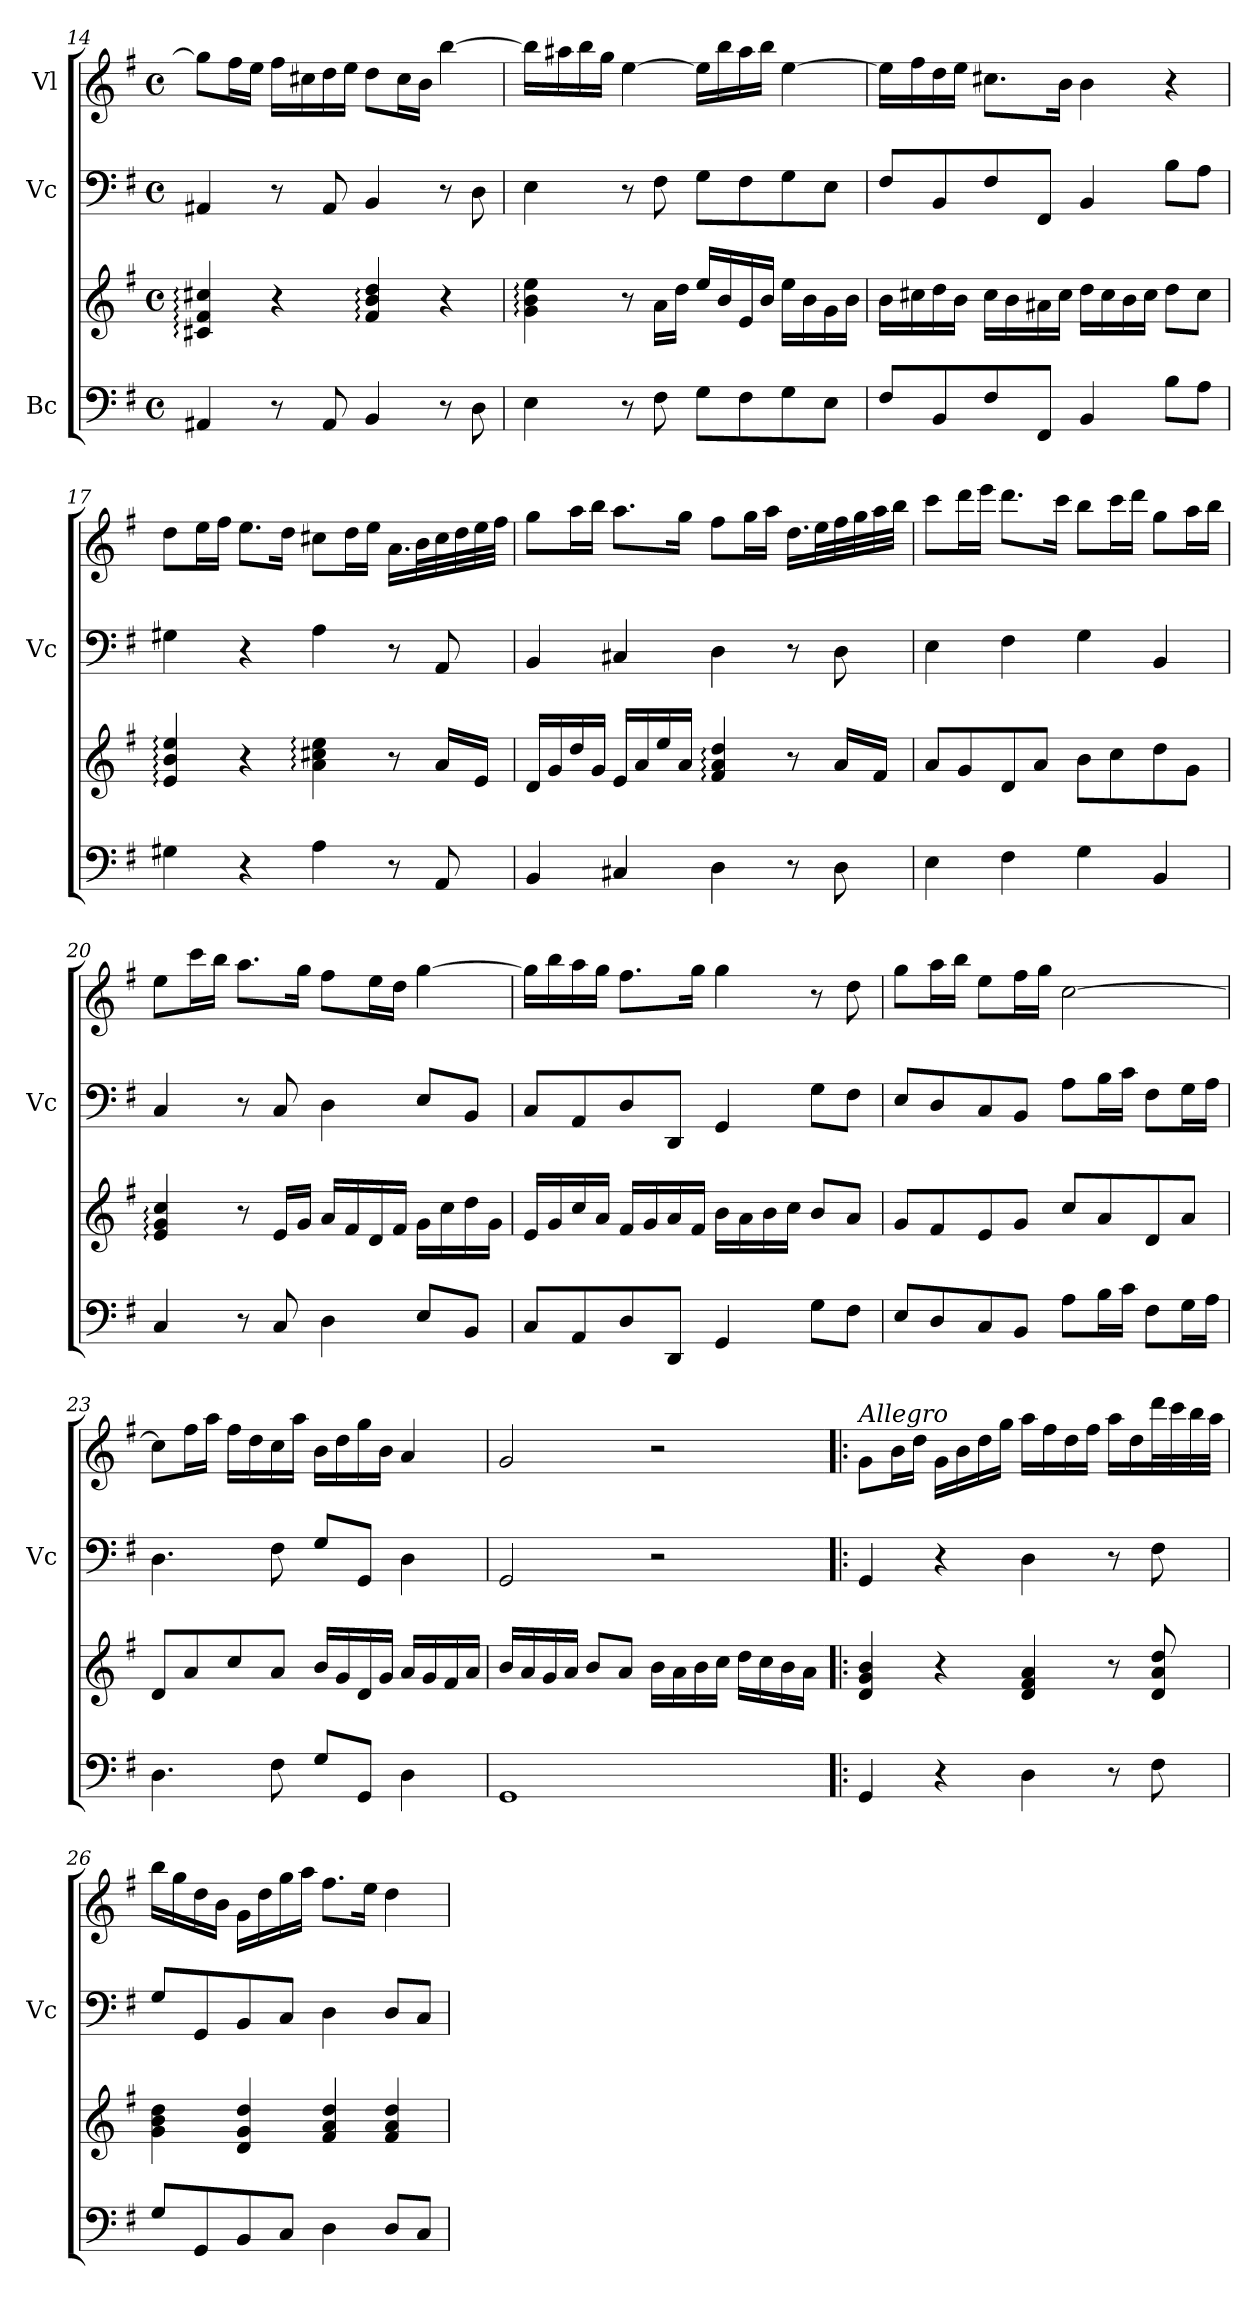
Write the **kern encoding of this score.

**kern	**kern	**kern	**kern
*part3	*part3	*part2	*part1
*staff4	*staff3	*staff2	*staff1
*I"Bc	*	*I"Vc	*I"Vl
*	*	*I'Vc	*
!!LO:PB:g=z
*clefF4	*clefG2	*clefF4	*clefG2
*k[f#]	*k[f#]	*k[f#]	*k[f#]
*M4/4	*M4/4	*M4/4	*M4/4
*met(c)	*met(c)	*met(c)	*met(c)
=14	=14	=14	=14
4AA#X/	4c#X/: 4f#/: 4cc#X/:	4AA#X/	8gg\L]
.	.	.	16ff#\L
.	.	.	16ee\JJ
8r	4r	8r	16ff#\LL
.	.	.	16cc#X\
8AA#/	.	8AA#/	16dd\
.	.	.	16ee\JJ
4BB/	4f#/: 4b/: 4dd/:	4BB/	8dd\L
.	.	.	16cc#\L
.	.	.	16b\JJ
8r	4r	8r	[4bb\
8D\	.	8D\	.
=15	=15	=15	=15
4E\	4g\: 4b\: 4ee\:	4E\	16bb\LL]
.	.	.	16aa#X\
.	.	.	16bb\
.	.	.	16gg\JJ
8r	8r	8r	[4ee\
8F#\	16a\LL	8F#\	.
.	16dd\JJ	.	.
8G\L	16ee/LL	8G\L	16ee\LL]
.	16b/	.	16bb\
8F#\	16e/	8F#\	16aa#\
.	16b/JJ	.	16bb\JJ
8G\	16ee\LL	8G\	[4ee\
.	16b\	.	.
8E\J	16g\	8E\J	.
.	16b\JJ	.	.
=16	=16	=16	=16
8F#/L	16b\LL	8F#/L	16ee\LL]
.	16cc#X\	.	16ff#\
8BB/	16dd\	8BB/	16dd\
.	16b\JJ	.	16ee\JJ
8F#/	16cc#\LL	8F#/	8.cc#X\L
.	16b\	.	.
8FF#/J	16a#X\	8FF#/J	.
.	16cc#\JJ	.	16b\Jk
4BB/	16dd\LL	4BB/	4b\
.	16cc#\	.	.
.	16b\	.	.
.	16cc#\JJ	.	.
8B\L	8dd\L	8B\L	4r
8A\J	8cc#\J	8A\J	.
!!LO:LB:g=z
=17	=17	=17	=17
4G#X\	4e/: 4b/: 4ee/:	4G#X\	8dd\L
.	.	.	16ee\L
.	.	.	16ff#\JJ
4r	4r	4r	8.ee\L
.	.	.	16dd\Jk
4A\	4a\: 4cc#X\: 4ee\:	4A\	8cc#X\L
.	.	.	16dd\L
.	.	.	16ee\JJ
8r	8r	8r	16.a\LL
.	.	.	32b\L
8AA/	16a/LL	8AA/	32cc#\
.	.	.	32dd\
.	16e/JJ	.	32ee\
.	.	.	32ff#\JJJ
=18	=18	=18	=18
4BB/	16d/LL	4BB/	8gg\L
.	16g/	.	.
.	16dd/	.	16aa\L
.	16g/JJ	.	16bb\JJ
4C#X/	16e/LL	4C#X/	8.aa\L
.	16a/	.	.
.	16ee/	.	.
.	16a/JJ	.	16gg\Jk
4D\	4f#/: 4a/: 4dd/:	4D\	8ff#\L
.	.	.	16gg\L
.	.	.	16aa\JJ
8r	8r	8r	16.dd\LL
.	.	.	32ee\L
8D\	16a/LL	8D\	32ff#\
.	.	.	32gg\
.	16f#/JJ	.	32aa\
.	.	.	32bb\JJJ
=19	=19	=19	=19
4E\	8a/L	4E\	8ccc\L
.	8g/	.	16ddd\L
.	.	.	16eee\JJ
4F#\	8d/	4F#\	8.ddd\L
.	8a/J	.	.
.	.	.	16ccc\Jk
4G\	8b\L	4G\	8bb\L
.	8cc\	.	16ccc\L
.	.	.	16ddd\JJ
4BB/	8dd\	4BB/	8gg\L
.	8g\J	.	16aa\L
.	.	.	16bb\JJ
!!LO:LB:g=z
=20	=20	=20	=20
4C/	4e/: 4g/: 4cc/:	4C/	8ee\L
.	.	.	16ccc\L
.	.	.	16bb\JJ
8r	8r	8r	8.aa\L
8C/	16e/LL	8C/	.
.	16g/JJ	.	16gg\Jk
4D\	16a/LL	4D\	8ff#\L
.	16f#/	.	.
.	16d/	.	16ee\L
.	16f#/JJ	.	16dd\JJ
8E/L	16g\LL	8E/L	[4gg\
.	16cc\	.	.
8BB/J	16dd\	8BB/J	.
.	16g\JJ	.	.
=21	=21	=21	=21
8C/L	16e/LL	8C/L	16gg\LL]
.	16g/	.	16bb\
8AA/	16cc/	8AA/	16aa\
.	16a/JJ	.	16gg\JJ
8D/	16f#/LL	8D/	8.ff#\L
.	16g/	.	.
8DD/J	16a/	8DD/J	.
.	16f#/JJ	.	16gg\Jk
4GG/	16b\LL	4GG/	4gg\
.	16a\	.	.
.	16b\	.	.
.	16cc\JJ	.	.
8G\L	8b/L	8G\L	8r
8F#\J	8a/J	8F#\J	8dd\
=22	=22	=22	=22
8E/L	8g/L	8E/L	8gg\L
8D/	8f#/	8D/	16aa\L
.	.	.	16bb\JJ
8C/	8e/	8C/	8ee\L
8BB/J	8g/J	8BB/J	16ff#\L
.	.	.	16gg\JJ
8A\L	8cc/L	8A\L	[2cc\
16B\L	8a/	16B\L	.
16c\JJ	.	16c\JJ	.
8F#\L	8d/	8F#\L	.
16G\L	8a/J	16G\L	.
16A\JJ	.	16A\JJ	.
=23	=23	=23	=23
4.D\	8d/L	4.D\	8cc\L]
.	8a/	.	16ff#\L
.	.	.	16aa\JJ
.	8cc/	.	16ff#\LL
.	.	.	16dd\
8F#\	8a/J	8F#\	16cc\
.	.	.	16aa\JJ
8G/L	16b/LL	8G/L	16b\LL
.	16g/	.	16dd\
8GG/J	16d/	8GG/J	16gg\
.	16g/JJ	.	16b\JJ
4D\	16a/LL	4D\	4a/
.	16g/	.	.
.	16f#/	.	.
.	16a/JJ	.	.
!!LO:PB:g=z
=24	=24	=24	=24
1GG	16b/LL	2GG/	2g/
.	16a/	.	.
.	16g/	.	.
.	16a/JJ	.	.
.	8b/L	.	.
.	8a/J	.	.
*	*	*	*MM70
.	16b\LL	2r	2r
.	16a\	.	.
.	16b\	.	.
.	16cc\JJ	.	.
.	16dd\LL	.	.
.	16cc\	.	.
.	16b\	.	.
.	16a\JJ	.	.
=25!|:	=25!|:	=25!|:	=25!|:
!	!	!	!LO:TX:a:i:t=Allegro
4GG/	4d/ 4g/ 4b/	4GG/	8g\L
.	.	.	16b\L
.	.	.	16dd\JJ
4r	4r	4r	16g\LL
.	.	.	16b\
.	.	.	16dd\
.	.	.	16gg\JJ
4D\	4d/ 4f#/ 4a/	4D\	16aa\LL
.	.	.	16ff#\
.	.	.	16dd\
.	.	.	16ff#\JJ
8r	8r	8r	16aa\LL
.	.	.	16dd\
8F#\	8d/ 8a/ 8dd/	8F#\	32ddd\L
.	.	.	32ccc\
.	.	.	32bb\
.	.	.	32aa\JJJ
=26	=26	=26	=26
8G/L	4g\ 4b\ 4dd\	8G/L	16bb\LL
.	.	.	16gg\
8GG/	.	8GG/	16dd\
.	.	.	16b\JJ
8BB/	4d/ 4g/ 4dd/	8BB/	16g\LL
.	.	.	16dd\
8C/J	.	8C/J	16gg\
.	.	.	16aa\JJ
4D\	4f#/ 4a/ 4dd/	4D\	8.ff#\L
.	.	.	16ee\Jk
8D/L	4f#/ 4a/ 4dd/	8D/L	4dd\
8C/J	.	8C/J	.
=	=	=	=
*-	*-	*-	*-
